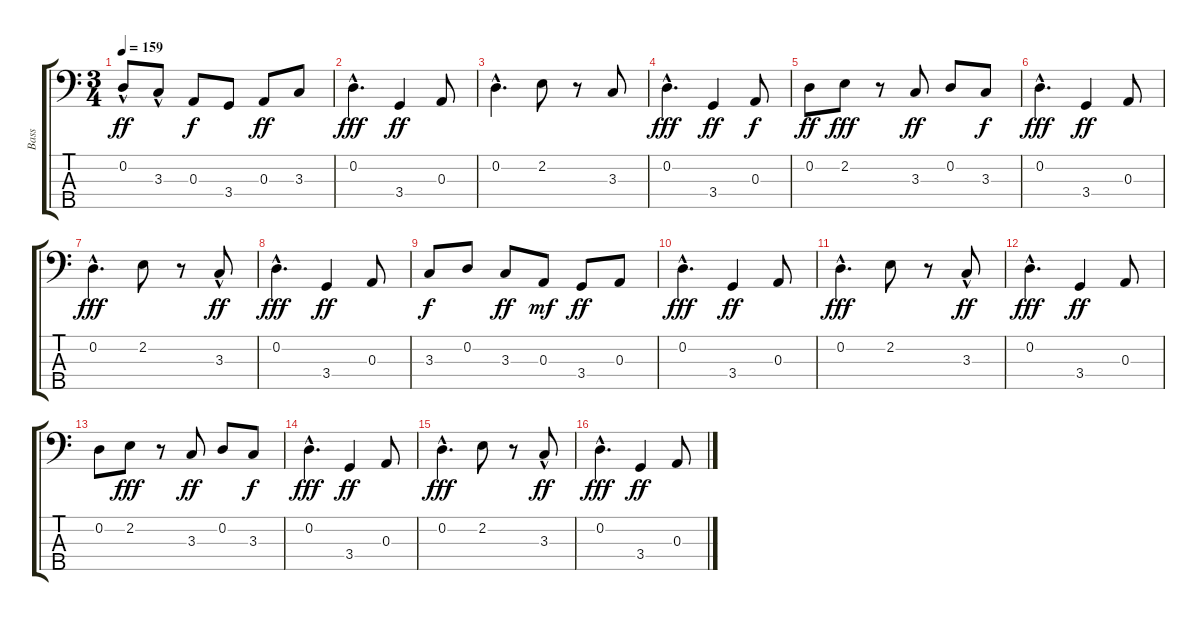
\track ("Bass" "Bass") {instrument electricbassfinger}
\staff {score tabs}
\tuning (G2 D2 A1 E1 B0) {hide}
\ts (3 4)
\tempo 159
\clef f4
\ks c
0.2{hac}.8{dy ff} 3.3{hac}.8 0.3.8{dy f} 3.4.8 0.3.8{dy ff} 3.3.8 |
0.2{hac}.4{d dy fff} 3.4.4{dy ff} 0.3.8 |
0.2{hac}.4{d} 2.2.8 r.8 3.3.8 |
0.2{hac}.4{d dy fff} 3.4.4{dy ff} 0.3.8{dy f} |
0.2.8{dy ff} 2.2.8{dy fff} r.8 3.3.8{dy ff} 0.2.8 3.3.8{dy f} |
0.2{hac}.4{d dy fff} 3.4.4{dy ff} 0.3.8 |
0.2{hac}.4{d dy fff} 2.2.8 r.8 3.3{hac}.8{dy ff} |
0.2{hac}.4{d dy fff} 3.4.4{dy ff} 0.3.8 |
3.3.8{dy f} 0.2.8 3.3.8{dy ff} 0.3.8{dy mf} 3.4.8{dy ff} 0.3.8 |
0.2{hac}.4{d dy fff} 3.4.4{dy ff} 0.3.8 |
0.2{hac}.4{d dy fff} 2.2.8 r.8 3.3{hac}.8{dy ff} |
0.2{hac}.4{d dy fff} 3.4.4{dy ff} 0.3.8 |
0.2.8 2.2.8{dy fff} r.8 3.3.8{dy ff} 0.2.8 3.3.8{dy f} |
0.2{hac}.4{d dy fff} 3.4.4{dy ff} 0.3.8 |
0.2{hac}.4{d dy fff} 2.2.8 r.8 3.3{hac}.8{dy ff} |
0.2{hac}.4{d dy fff} 3.4.4{dy ff} 0.3.8
